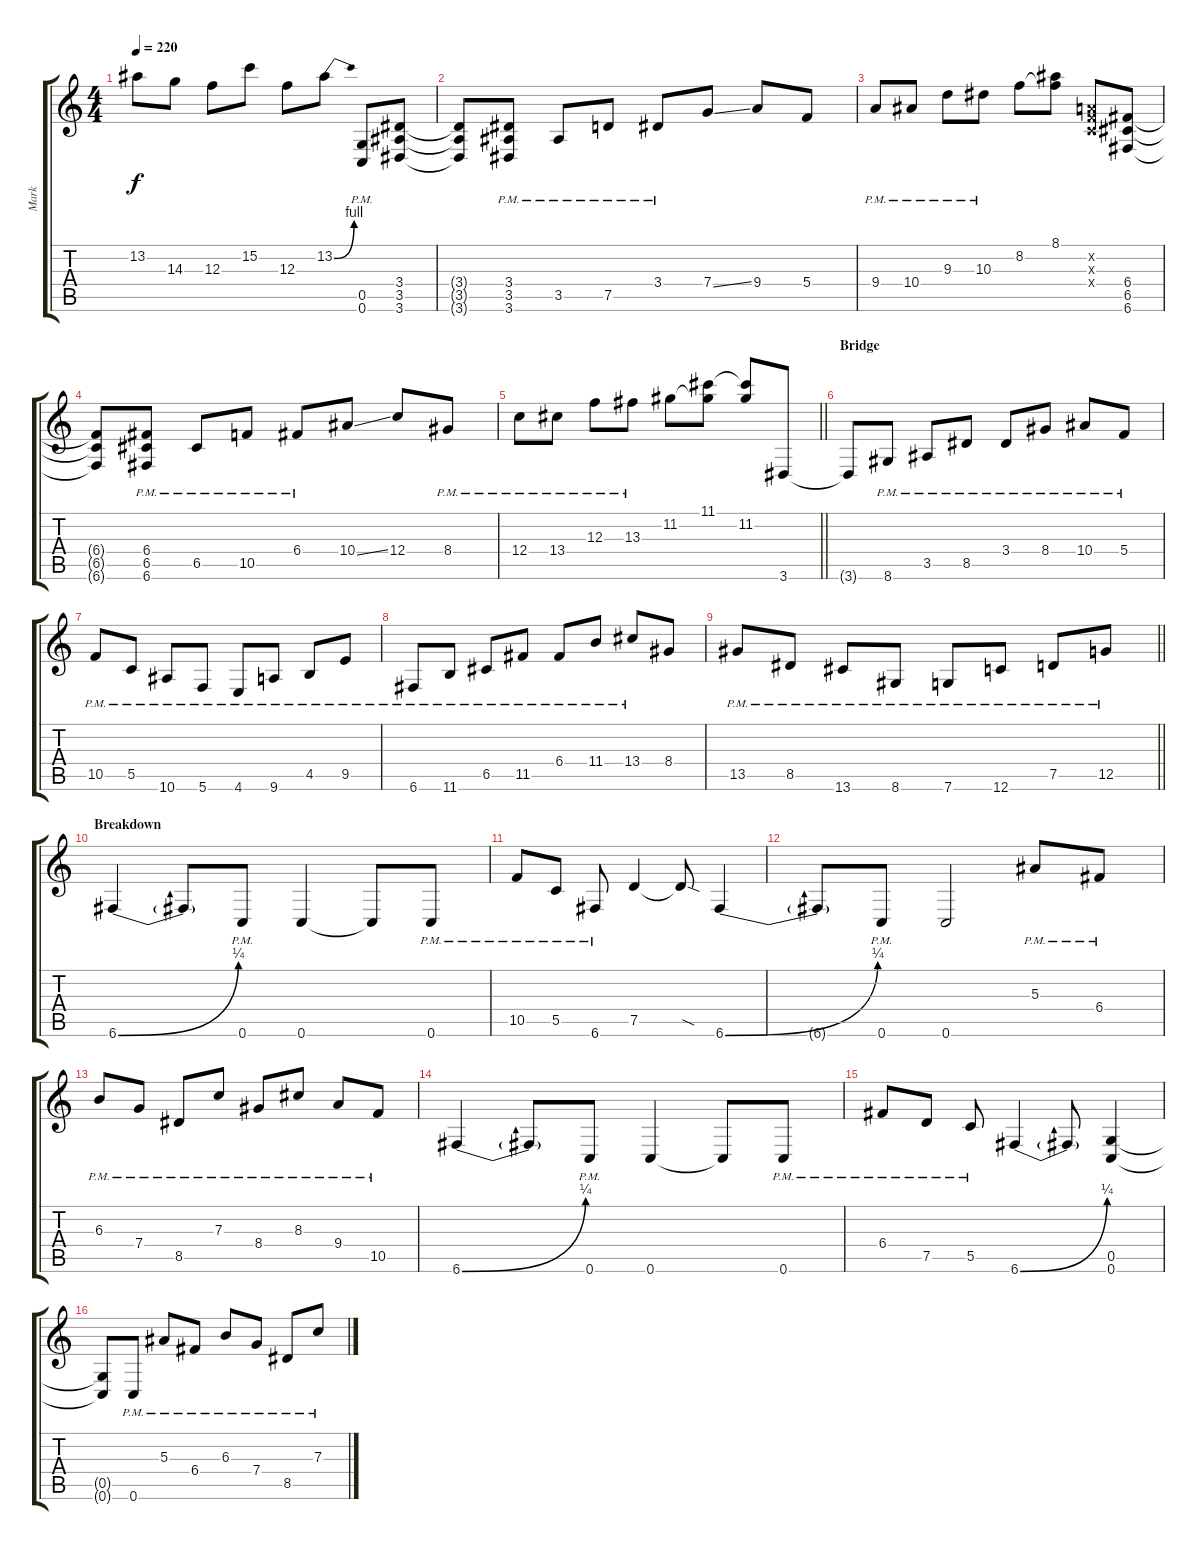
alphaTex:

\track ("Mark" "Mark") {instrument overdrivenguitar}
\staff {score tabs}
\tuning (D4 A3 F3 C3 G2 C2) {hide}
\ts (4 4)
\tempo 220
\clef g2
\ks c
13.2.8{dy f} 14.3.8 12.3.8 15.2.8 12.3.8 13.2{be (bend 0 0 60 4)}.8 (0.5{pm} 0.6{pm}).8 (3.4 3.5 3.6).8 |
(3.4{t} 3.5{t} 3.6{t}).8 (3.4{pm} 3.5{pm} 3.6{pm}).8 3.5{pm}.8 7.5{pm}.8 3.4{pm}.8 7.4{ss}.8 9.4.8 5.4.8 |
9.4{pm}.8 10.4{pm}.8 9.3{pm}.8 10.3{pm}.8 8.2.8 (8.1 8.2{t}).8 (0.2{x} 0.3{x} 0.4{x}).8 (6.4 6.5 6.6).8 |
(6.4{t} 6.5{t} 6.6{t}).8 (6.4{pm} 6.5{pm} 6.6{pm}).8 6.5{pm}.8 10.5{pm}.8 6.4{pm}.8 10.4{ss}.8 12.4.8 8.4{pm}.8 |
\barLineRight lightlight
12.4{pm}.8 13.4{pm}.8 12.3{pm}.8 13.3{pm}.8 11.2.8 (11.1 11.2{t}).8 (11.1{t} 11.2).8 3.6.8 |
\section ("" "Bridge")
3.6{t}.8 8.6{pm}.8 3.5{pm}.8 8.5{pm}.8 3.4{pm}.8 8.4{pm}.8 10.4{pm}.8 5.4{pm}.8 |
10.5{pm}.8 5.5{pm}.8 10.6{pm}.8 5.6{pm}.8 4.6{pm}.8 9.6{pm}.8 4.5{pm}.8 9.5{pm}.8 |
6.6{pm}.8 11.6{pm}.8 6.5{pm}.8 11.5{pm}.8 6.4{pm}.8 11.4{pm}.8 13.4{pm}.8 8.4.8 |
\barLineRight lightlight
13.5{pm}.8 8.5{pm}.8 13.6{pm}.8 8.6{pm}.8 7.6{pm}.8 12.6{pm}.8 7.5{pm}.8 12.5{pm}.8 |
\section ("" "Breakdown")
6.6{be (bend 0 0 60 1)}.4 6.6{t}.8 0.6{pm}.8 0.6.4 0.6{t}.8 0.6{pm}.8 |
10.5{pm}.8 5.5{pm}.8 6.6{pm}.8 7.5.4 7.5{sod t}.8 6.6{be (bend 0 0 60 1)}.4 |
6.6{t}.8 0.6{pm}.8 0.6.2 5.3{pm}.8 6.4{pm}.8 |
6.3{pm}.8 7.4{pm}.8 8.5{pm}.8 7.3{pm}.8 8.4{pm}.8 8.3{pm}.8 9.4{pm}.8 10.5{pm}.8 |
6.6{be (bend 0 0 60 1)}.4 6.6{t}.8 0.6{pm}.8 0.6.4 0.6{t}.8 0.6{pm}.8 |
6.4{pm}.8 7.5{pm}.8 5.5{pm}.8 6.6{be (bend 0 0 60 1)}.4 6.6{t}.8 (0.5 0.6).4 |
(0.5{t} 0.6{t}).8 0.6{pm}.8 5.3{pm}.8 6.4{pm}.8 6.3{pm}.8 7.4{pm}.8 8.5{pm}.8 7.3{pm}.8
